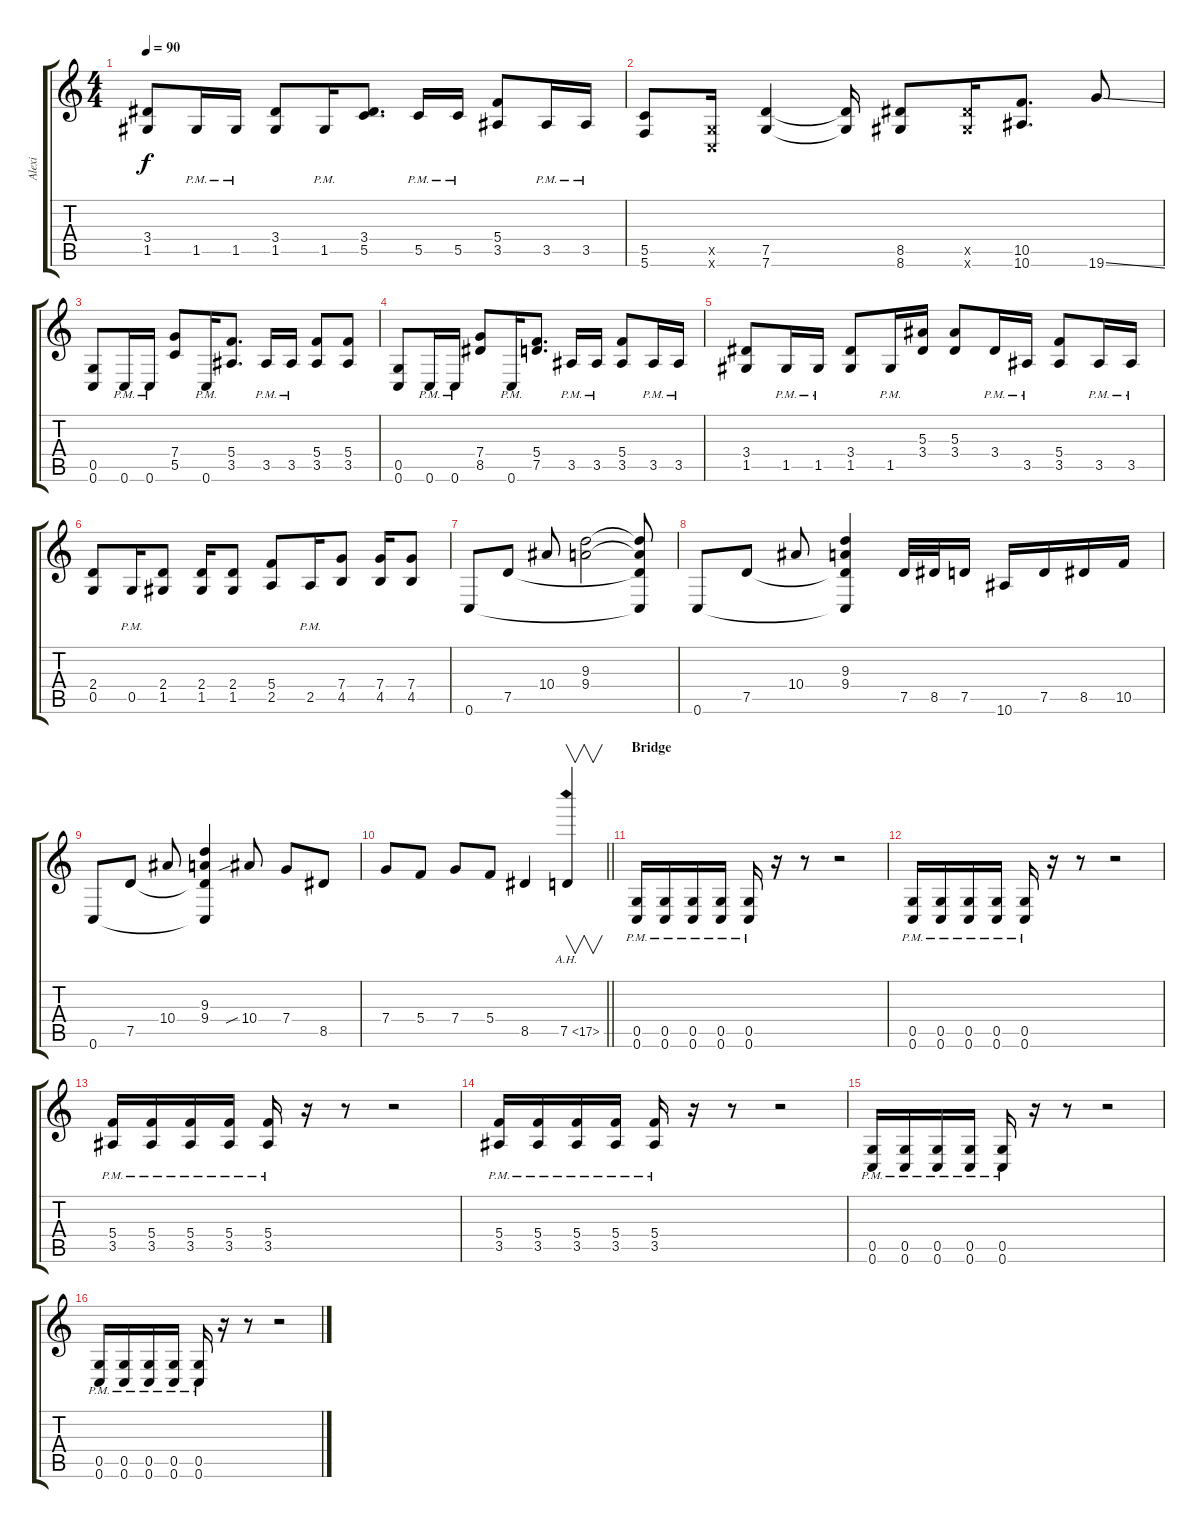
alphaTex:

\track ("Alexi" "Alexi") {instrument distortionguitar}
\staff {score tabs}
\tuning (D4 A3 F3 C3 G2 C2) {hide}
\ts (4 4)
\tempo 90
\clef g2
\ks c
(3.4 1.5).8{dy f} 1.5{pm}.16 1.5{pm}.16 (3.4 1.5).8 1.5{pm}.16 (3.4 5.5).8{d} 5.5{pm}.16 5.5{pm}.16 (5.4 3.5).8 3.5{pm}.16 3.5{pm}.16 |
(5.5 5.6).8 (0.5{x} 0.6{x}).16 (7.5 7.6).4 (7.5{t} 7.6{t}).16 (8.5 8.6).8 (8.5{x} 8.6{x}).16 (10.5 10.6).8{d} 19.6{ss}.8 |
(0.5 0.6).8 0.6{pm}.16 0.6{pm}.16 (7.4 5.5).8 0.6{pm}.16 (5.4 3.5).8{d} 3.5{pm}.16 3.5{pm}.16 (5.4 3.5).8 (5.4 3.5).8 |
(0.5 0.6).8 0.6{pm}.16 0.6{pm}.16 (7.4 8.5).8 0.6{pm}.16 (5.4 7.5).8{d} 3.5{pm}.16 3.5{pm}.16 (5.4 3.5).8 3.5{pm}.16 3.5{pm}.16 |
(3.4 1.5).8 1.5{pm}.16 1.5{pm}.16 (3.4 1.5).8 1.5{pm}.16 (5.3 3.4).16 (5.3 3.4).8 3.4{pm}.16 3.5{pm}.16 (5.4 3.5).8 3.5{pm}.16 3.5{pm}.16 |
(2.4 0.5).8 0.5{pm}.16 (2.4 1.5).8 (2.4 1.5).16 (2.4 1.5).8 (5.4 2.5).8 2.5{pm}.16 (7.4 4.5).8 (7.4 4.5).16 (7.4 4.5).8 |
0.6.8 7.5.8 10.4.8 (9.3 9.4).2 (9.3{t} 9.4{t} 7.5{t} 0.6{t}).8 |
0.6.8 7.5.8 10.4.8 (9.3 9.4 7.5{t} 0.6{t}).4 7.5.32 8.5.32 7.5.16 10.6.16 7.5.16 8.5.16 10.5.16 |
0.6.8 7.5.8 10.4.8 (9.3 9.4 7.5{t} 0.6{t}).4 10.4{sib}.8 7.4.8 8.5.8 |
\barLineRight lightlight
7.4.8 5.4.8 7.4.8 5.4.8 8.5.4 7.5{ah 10}.4{v} |
\section ("" "Bridge")
(0.5{pm} 0.6{pm}).16 (0.5{pm} 0.6{pm}).16 (0.5{pm} 0.6{pm}).16 (0.5{pm} 0.6{pm}).16 (0.5{pm} 0.6{pm}).16 r.16 r.8 r.2 |
(0.5{pm} 0.6{pm}).16 (0.5{pm} 0.6{pm}).16 (0.5{pm} 0.6{pm}).16 (0.5{pm} 0.6{pm}).16 (0.5{pm} 0.6{pm}).16 r.16 r.8 r.2 |
(5.4{pm} 3.5{pm}).16 (5.4{pm} 3.5{pm}).16 (5.4{pm} 3.5{pm}).16 (5.4{pm} 3.5{pm}).16 (5.4{pm} 3.5{pm}).16 r.16 r.8 r.2 |
(5.4{pm} 3.5{pm}).16 (5.4{pm} 3.5{pm}).16 (5.4{pm} 3.5{pm}).16 (5.4{pm} 3.5{pm}).16 (5.4{pm} 3.5{pm}).16 r.16 r.8 r.2 |
(0.5{pm} 0.6{pm}).16 (0.5{pm} 0.6{pm}).16 (0.5{pm} 0.6{pm}).16 (0.5{pm} 0.6{pm}).16 (0.5{pm} 0.6{pm}).16 r.16 r.8 r.2 |
(0.5{pm} 0.6{pm}).16 (0.5{pm} 0.6{pm}).16 (0.5{pm} 0.6{pm}).16 (0.5{pm} 0.6{pm}).16 (0.5{pm} 0.6{pm}).16 r.16 r.8 r.2
